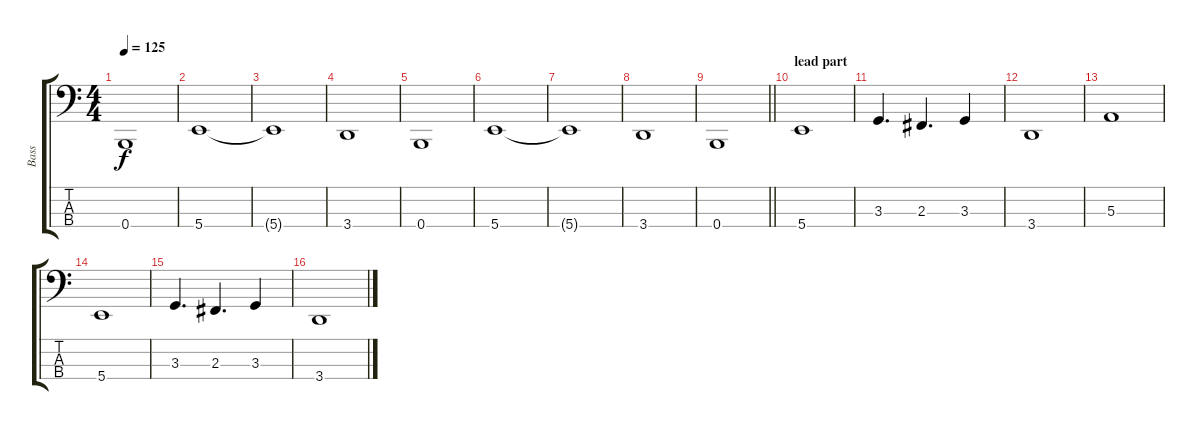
\track ("Bass" "Bass") {instrument electricbassfinger}
\staff {score tabs}
\tuning (D2 A1 E1 B0) {hide}
\ts (4 4)
\tempo 125
\clef f4
\ks c
0.4.1{dy f} |
5.4.1 |
5.4{t}.1 |
3.4.1 |
0.4.1 |
5.4.1 |
5.4{t}.1 |
3.4.1 |
\barLineRight lightlight
0.4.1 |
\section ("" "lead part")
5.4.1 |
3.3.4{d} 2.3.4{d} 3.3.4 |
3.4.1 |
5.3.1 |
5.4.1 |
3.3.4{d} 2.3.4{d} 3.3.4 |
3.4.1
